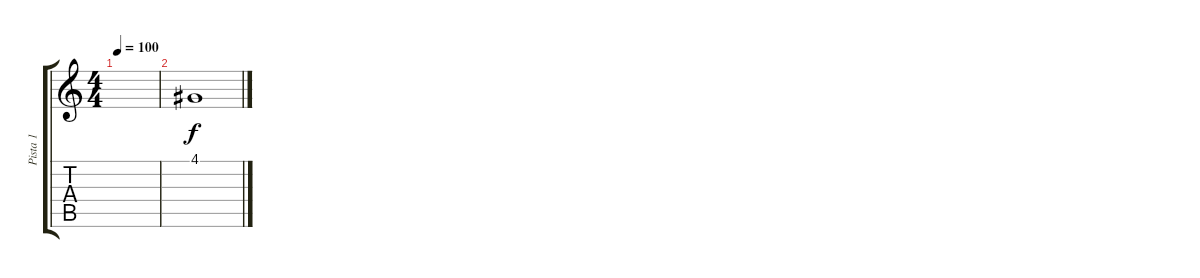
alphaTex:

\track ("Pista 1" "Pista 1") {instrument acousticgrandpiano}
\staff {score tabs}
\tuning (E4 B3 G3 D3 A2 E2) {hide}
\ts (4 4)
\tempo 100
\clef g2
\ks c
|
4.1.1{instrument reversecymbal}
